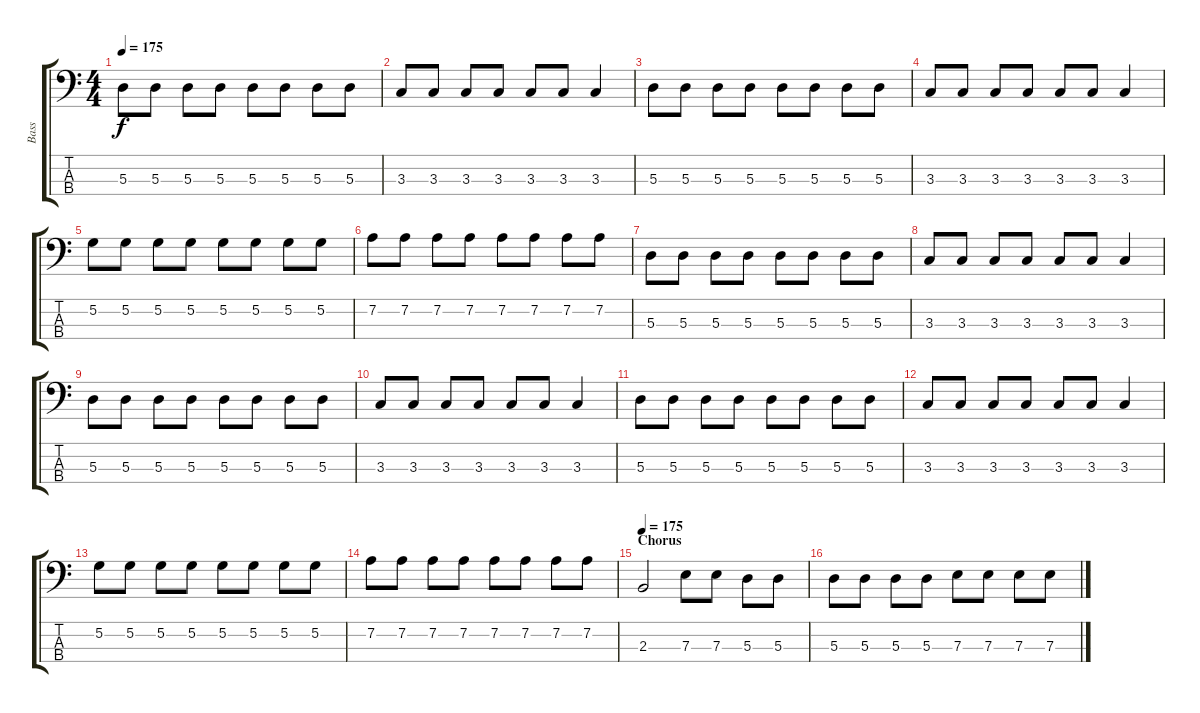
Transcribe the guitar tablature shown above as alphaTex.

\track ("Bass" "Bass") {instrument electricbassfinger}
\staff {score tabs}
\tuning (G2 D2 A1 E1) {hide}
\ts (4 4)
\tempo 175
\clef f4
\ks c
5.3.8{dy f} 5.3.8 5.3.8 5.3.8 5.3.8 5.3.8 5.3.8 5.3.8 |
3.3.8 3.3.8 3.3.8 3.3.8 3.3.8 3.3.8 3.3.4 |
5.3.8 5.3.8 5.3.8 5.3.8 5.3.8 5.3.8 5.3.8 5.3.8 |
3.3.8 3.3.8 3.3.8 3.3.8 3.3.8 3.3.8 3.3.4 |
5.2.8 5.2.8 5.2.8 5.2.8 5.2.8 5.2.8 5.2.8 5.2.8 |
7.2.8 7.2.8 7.2.8 7.2.8 7.2.8 7.2.8 7.2.8 7.2.8 |
5.3.8 5.3.8 5.3.8 5.3.8 5.3.8 5.3.8 5.3.8 5.3.8 |
3.3.8 3.3.8 3.3.8 3.3.8 3.3.8 3.3.8 3.3.4 |
5.3.8 5.3.8 5.3.8 5.3.8 5.3.8 5.3.8 5.3.8 5.3.8 |
3.3.8 3.3.8 3.3.8 3.3.8 3.3.8 3.3.8 3.3.4 |
5.3.8 5.3.8 5.3.8 5.3.8 5.3.8 5.3.8 5.3.8 5.3.8 |
3.3.8 3.3.8 3.3.8 3.3.8 3.3.8 3.3.8 3.3.4 |
5.2.8 5.2.8 5.2.8 5.2.8 5.2.8 5.2.8 5.2.8 5.2.8 |
7.2.8 7.2.8 7.2.8 7.2.8 7.2.8 7.2.8 7.2.8 7.2.8 |
\section ("" "Chorus")
\tempo 175
2.3.2 7.3.8 7.3.8 5.3.8 5.3.8 |
5.3.8 5.3.8 5.3.8 5.3.8 7.3.8 7.3.8 7.3.8 7.3.8
